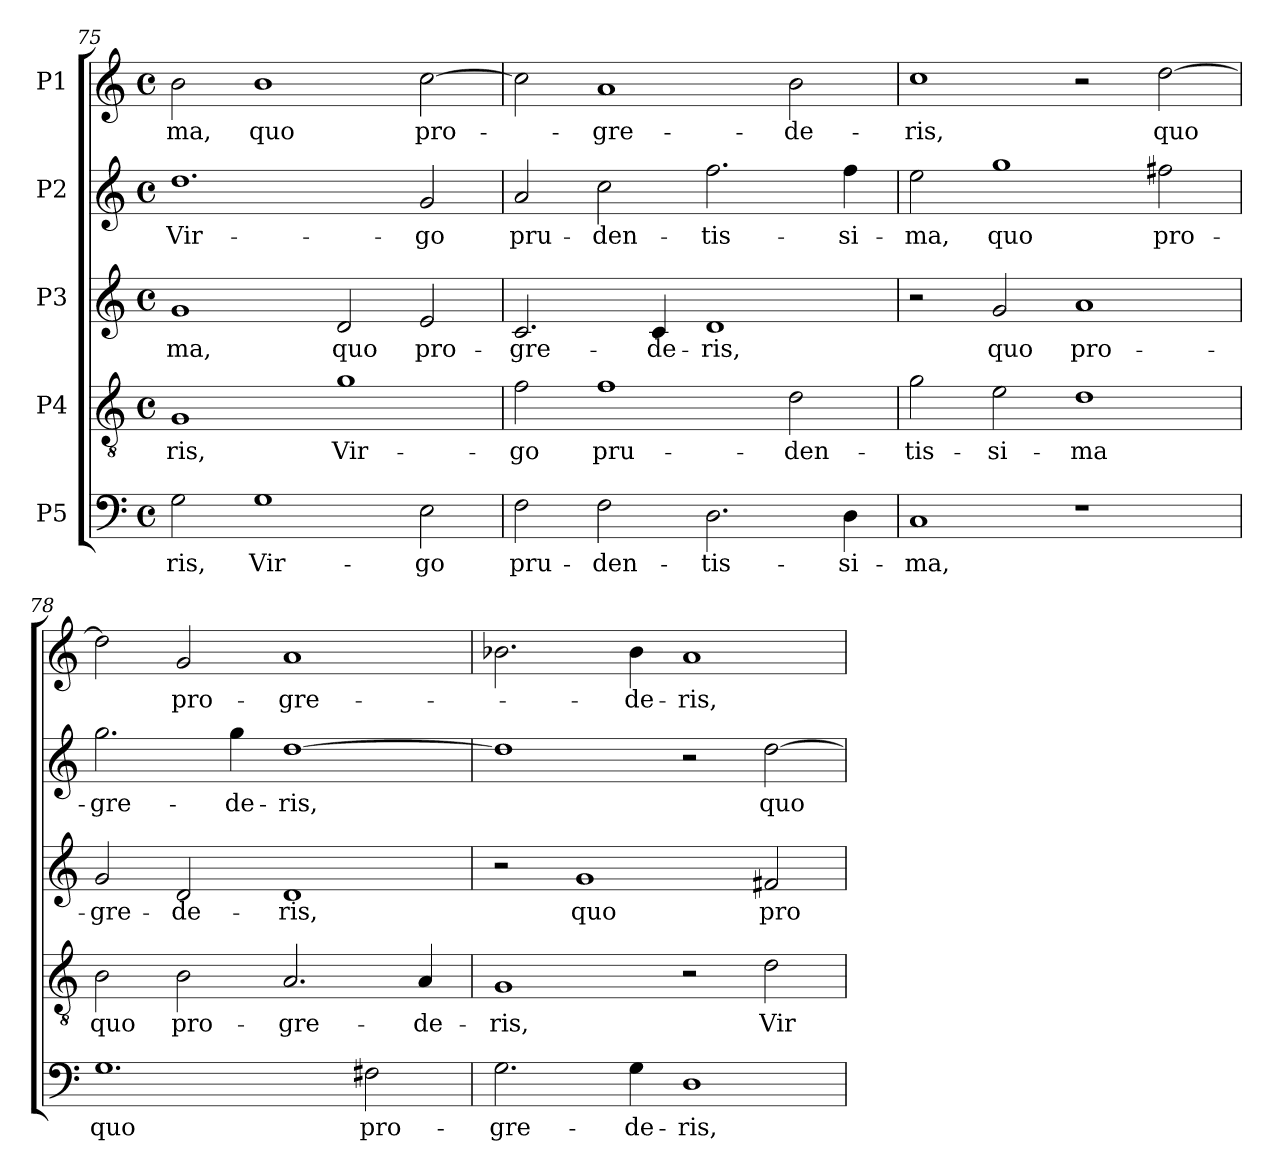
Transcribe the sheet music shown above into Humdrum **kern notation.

**kern	**text	**kern	**text	**kern	**text	**kern	**text	**kern	**text
*part5	*part5	*part4	*part4	*part3	*part3	*part2	*part2	*part1	*part1
*staff5	*staff5	*staff4	*staff4	*staff3	*staff3	*staff2	*staff2	*staff1	*staff1
*I"P5	*	*I"P4	*	*I"P3	*	*I"P2	*	*I"P1	*
*clefF4	*	*clefGv2	*	*clefG2	*	*clefG2	*	*clefG2	*
*	*	*ITrd7c12	*	*	*	*	*	*	*
*k[]	*	*k[]	*	*k[]	*	*k[]	*	*k[]	*
*C:	*	*C:	*	*C:	*	*C:	*	*C:	*
*M4/4	*	*M4/4	*	*M4/4	*	*M4/4	*	*M4/4	*
*met(c)	*	*met(c)	*	*met(c)	*	*met(c)	*	*met(c)	*
=75	=75	=75	=75	=75	=75	=75	=75	=75	=75
!	!LO:LY:b:color=#000000	!	!	!	!	!	!	!	!
!	!	!	!LO:LY:b:color=#000000	!	!	!	!	!	!
!	!	!	!	!	!LO:LY:b:color=#000000	!	!	!	!
!	!	!	!	!	!	!	!LO:LY:b:color=#000000	!	!
!	!	!	!	!	!	!	!	!	!LO:LY:b:color=#000000
2Gi\	-ris,	1GGi	-ris,	1gi	-ma,	1.ddi	Vir-	2bi\	-ma,
!	!LO:LY:b:color=#000000	!	!	!	!	!	!	!	!
!	!	!	!	!	!	!	!	!	!LO:LY:b:color=#000000
1Gi	Vir-	.	.	.	.	.	.	1bi	quo
!	!	!	!LO:LY:b:color=#000000	!	!	!	!	!	!
!	!	!	!	!	!LO:LY:b:color=#000000	!	!	!	!
.	.	1Gi	Vir-	2di/	quo	.	.	.	.
!	!LO:LY:b:color=#000000	!	!	!	!	!	!	!	!
!	!	!	!	!	!LO:LY:b:color=#000000	!	!	!	!
!	!	!	!	!	!	!	!LO:LY:b:color=#000000	!	!
!	!	!	!	!	!	!	!	!	!LO:LY:b:color=#000000
2Ei\	-go	.	.	2ei/	pro-	2gi/	-go	[>2cci\	pro-
!!LO:PB:g=z
=76	=76	=76	=76	=76	=76	=76	=76	=76	=76
!	!LO:LY:b:color=#000000	!	!	!	!	!	!	!	!
!	!	!	!LO:LY:b:color=#000000	!	!	!	!	!	!
!	!	!	!	!	!LO:LY:b:color=#000000	!	!	!	!
!	!	!	!	!	!	!	!LO:LY:b:color=#000000	!	!
2Fi\	pru-	2Fi\	-go	2.ci/	-gre-	2ai/	pru-	2cci\]	.
!	!LO:LY:b:color=#000000	!	!	!	!	!	!	!	!
!	!	!	!LO:LY:b:color=#000000	!	!	!	!	!	!
!	!	!	!	!	!	!	!LO:LY:b:color=#000000	!	!
!	!	!	!	!	!	!	!	!	!LO:LY:b:color=#000000
2Fi\	-den-	1Fi	pru-	.	.	2cci\	-den-	1ai	-gre-
!	!	!	!	!	!LO:LY:b:color=#000000	!	!	!	!
.	.	.	.	4ci/	-de-	.	.	.	.
!	!LO:LY:b:color=#000000	!	!	!	!	!	!	!	!
!	!	!	!	!	!LO:LY:b:color=#000000	!	!	!	!
!	!	!	!	!	!	!	!LO:LY:b:color=#000000	!	!
2.Di\	-tis-	.	.	1di	-ris,	2.ffi\	-tis-	.	.
!	!	!	!LO:LY:b:color=#000000	!	!	!	!	!	!
!	!	!	!	!	!	!	!	!	!LO:LY:b:color=#000000
.	.	2Di\	-den-	.	.	.	.	2bi\	-de-
!	!LO:LY:b:color=#000000	!	!	!	!	!	!	!	!
!	!	!	!	!	!	!	!LO:LY:b:color=#000000	!	!
4Di\	-si-	.	.	.	.	4ffi\	-si-	.	.
=77	=77	=77	=77	=77	=77	=77	=77	=77	=77
!	!LO:LY:b:color=#000000	!	!	!	!	!	!	!	!
!	!	!	!LO:LY:b:color=#000000	!	!	!	!	!	!
!	!	!	!	!	!	!	!LO:LY:b:color=#000000	!	!
!	!	!	!	!	!	!	!	!	!LO:LY:b:color=#000000
1Ci	-ma,	2Gi\	-tis-	2r	.	2eei\	-ma,	1cci	-ris,
!	!	!	!LO:LY:b:color=#000000	!	!	!	!	!	!
!	!	!	!	!	!LO:LY:b:color=#000000	!	!	!	!
!	!	!	!	!	!	!	!LO:LY:b:color=#000000	!	!
.	.	2Ei\	-si-	2gi/	quo	1ggi	quo	.	.
!	!	!	!LO:LY:b:color=#000000	!	!	!	!	!	!
!	!	!	!	!	!LO:LY:b:color=#000000	!	!	!	!
1r	.	1Di	-ma	1ai	pro-	.	.	2r	.
!	!	!	!	!	!	!	!LO:LY:b:color=#000000	!	!
!	!	!	!	!	!	!	!	!	!LO:LY:b:color=#000000
.	.	.	.	.	.	2ff#Xi\	pro-	[>2ddi\	quo
=78	=78	=78	=78	=78	=78	=78	=78	=78	=78
!	!LO:LY:b:color=#000000	!	!	!	!	!	!	!	!
!	!	!	!LO:LY:b:color=#000000	!	!	!	!	!	!
!	!	!	!	!	!LO:LY:b:color=#000000	!	!	!	!
!	!	!	!	!	!	!	!LO:LY:b:color=#000000	!	!
1.Gi	quo	2BBi\	quo	2gi/	-gre-	2.ggi\	-gre-	2ddi\]	.
!	!	!	!LO:LY:b:color=#000000	!	!	!	!	!	!
!	!	!	!	!	!LO:LY:b:color=#000000	!	!	!	!
!	!	!	!	!	!	!	!	!	!LO:LY:b:color=#000000
.	.	2BBi\	pro-	2di/	-de-	.	.	2gi/	pro-
!	!	!	!	!	!	!	!LO:LY:b:color=#000000	!	!
.	.	.	.	.	.	4ggi\	-de-	.	.
!	!	!	!LO:LY:b:color=#000000	!	!	!	!	!	!
!	!	!	!	!	!LO:LY:b:color=#000000	!	!	!	!
!	!	!	!	!	!	!	!LO:LY:b:color=#000000	!	!
!	!	!	!	!	!	!	!	!	!LO:LY:b:color=#000000
.	.	2.AAi/	-gre-	1di	-ris,	[>1ddi	-ris,	1ai	-gre-
!	!LO:LY:b:color=#000000	!	!	!	!	!	!	!	!
2F#Xi\	pro-	.	.	.	.	.	.	.	.
!	!	!	!LO:LY:b:color=#000000	!	!	!	!	!	!
.	.	4AAi/	-de-	.	.	.	.	.	.
=79	=79	=79	=79	=79	=79	=79	=79	=79	=79
!	!LO:LY:b:color=#000000	!	!	!	!	!	!	!	!
!	!	!	!LO:LY:b:color=#000000	!	!	!	!	!	!
2.Gi\	-gre-	1GGi	-ris,	2r	.	1ddi]	.	2.b-Xi\	.
!	!	!	!	!	!LO:LY:b:color=#000000	!	!	!	!
.	.	.	.	1gi	quo	.	.	.	.
!	!LO:LY:b:color=#000000	!	!	!	!	!	!	!	!
!	!	!	!	!	!	!	!	!	!LO:LY:b:color=#000000
4Gi\	-de-	.	.	.	.	.	.	4b-i\	-de-
!	!LO:LY:b:color=#000000	!	!	!	!	!	!	!	!
!	!	!	!	!	!	!	!	!	!LO:LY:b:color=#000000
1Di	-ris,	2r	.	.	.	2r	.	1ai	-ris,
!	!	!	!LO:LY:b:color=#000000	!	!	!	!	!	!
!	!	!	!	!	!LO:LY:b:color=#000000	!	!	!	!
!	!	!	!	!	!	!	!LO:LY:b:color=#000000	!	!
.	.	2Di\	Vir-	2f#Xi/	pro-	[>2ddi\	quo	.	.
=	=	=	=	=	=	=	=	=	=
*-	*-	*-	*-	*-	*-	*-	*-	*-	*-
